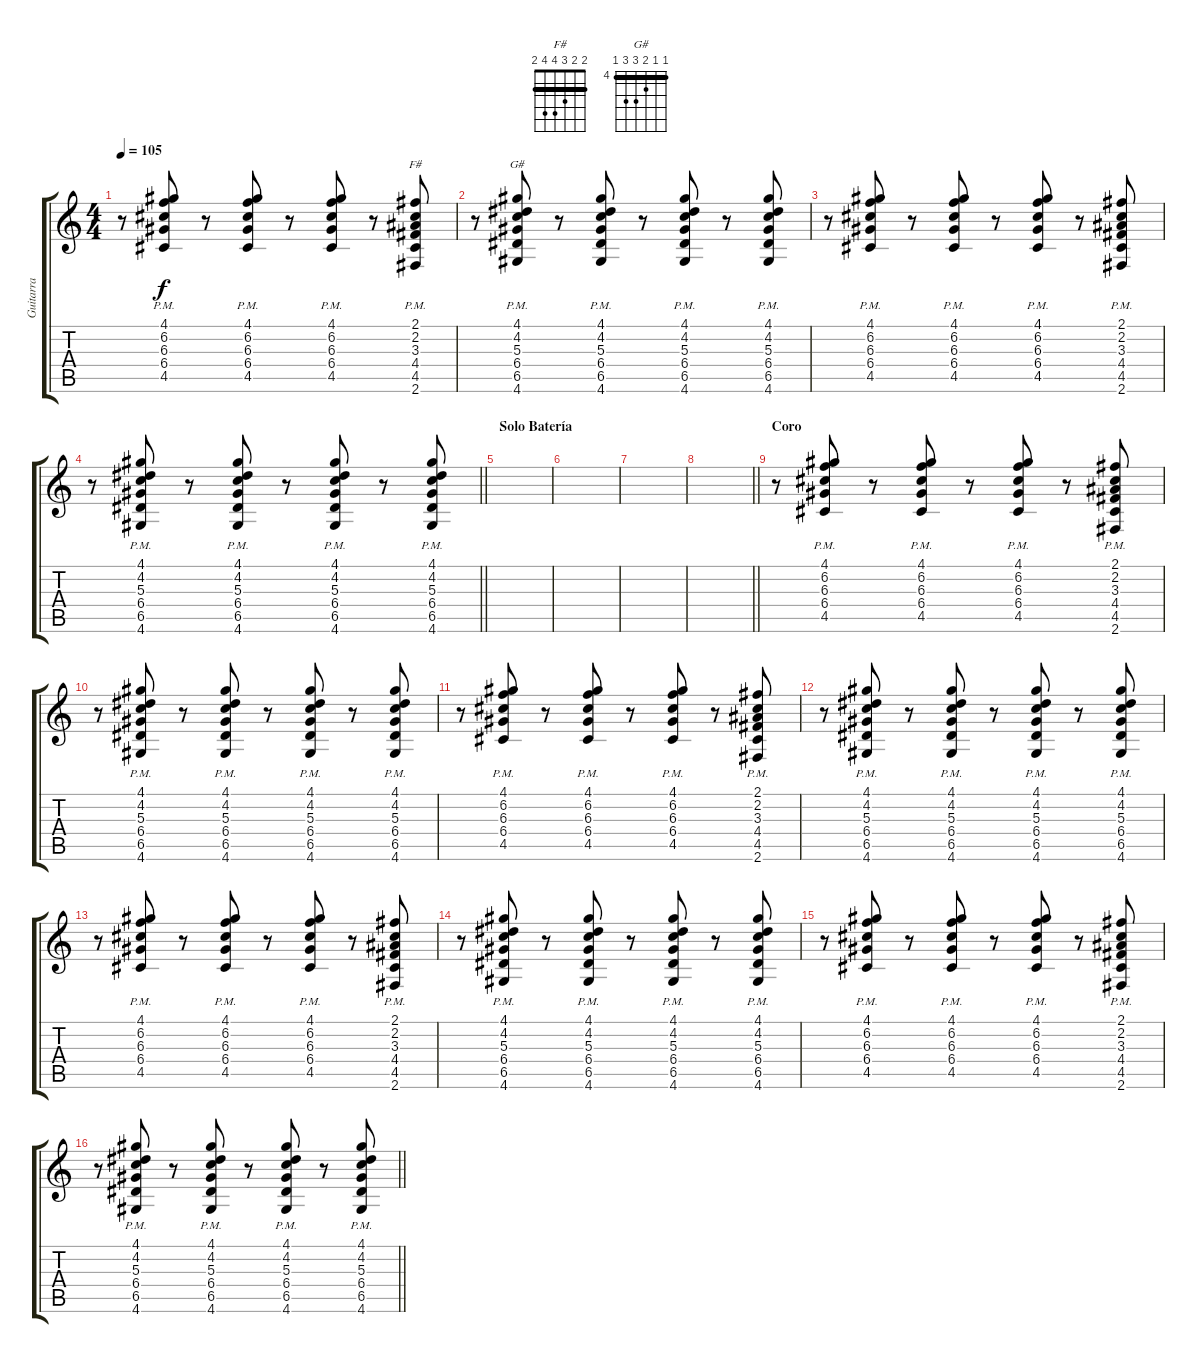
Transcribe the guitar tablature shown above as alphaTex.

\track ("Guitarra" "Guitarra") {instrument electricguitarclean}
\staff {score tabs}
\tuning (E4 B3 G3 D3 A2 E2) {hide}
\chord ("F#" 2 2 3 4 4 2) {barre 2}
\chord ("G#" 4 4 5 6 6 4) {firstfret 4 barre 4}
\ts (4 4)
\tempo 105
\clef g2
\ks c
r.8{dy f} (4.1 6.2{pm} 6.3 6.4 4.5).8 r.8 (4.1 6.2 6.3 6.4 4.5{pm}).8 r.8 (4.1 6.2 6.3 6.4 4.5{pm}).8 r.8 (2.1 2.2{pm} 3.3 4.4 4.5 2.6).8{ch "F#"} |
r.8 (4.1{pm} 4.2 5.3 6.4 6.5 4.6).8{ch "G#"} r.8 (4.1 4.2 5.3 6.4 6.5{pm} 4.6).8 r.8 (4.1 4.2 5.3 6.4 6.5{pm} 4.6).8 r.8 (4.1{pm} 4.2 5.3 6.4 6.5 4.6).8 |
r.8 (4.1 6.2{pm} 6.3 6.4 4.5).8 r.8 (4.1 6.2 6.3 6.4 4.5{pm}).8 r.8 (4.1 6.2 6.3 6.4 4.5{pm}).8 r.8 (2.1 2.2{pm} 3.3 4.4 4.5 2.6).8 |
\barLineRight lightlight
r.8 (4.1{pm} 4.2 5.3 6.4 6.5 4.6).8 r.8 (4.1 4.2 5.3 6.4 6.5{pm} 4.6).8 r.8 (4.1 4.2 5.3 6.4 6.5{pm} 4.6).8 r.8 (4.1{pm} 4.2 5.3 6.4 6.5 4.6).8 |
\section ("" "Solo Batería")
|
|
|
\barLineRight lightlight
|
\section ("" "Coro")
r.8 (4.1 6.2{pm} 6.3 6.4 4.5).8 r.8 (4.1 6.2 6.3 6.4 4.5{pm}).8 r.8 (4.1 6.2 6.3 6.4 4.5{pm}).8 r.8 (2.1 2.2{pm} 3.3 4.4 4.5 2.6).8 |
r.8 (4.1{pm} 4.2 5.3 6.4 6.5 4.6).8 r.8 (4.1 4.2 5.3 6.4 6.5{pm} 4.6).8 r.8 (4.1 4.2 5.3 6.4 6.5{pm} 4.6).8 r.8 (4.1{pm} 4.2 5.3 6.4 6.5 4.6).8 |
r.8 (4.1 6.2{pm} 6.3 6.4 4.5).8 r.8 (4.1 6.2 6.3 6.4 4.5{pm}).8 r.8 (4.1 6.2 6.3 6.4 4.5{pm}).8 r.8 (2.1 2.2{pm} 3.3 4.4 4.5 2.6).8 |
r.8 (4.1{pm} 4.2 5.3 6.4 6.5 4.6).8 r.8 (4.1 4.2 5.3 6.4 6.5{pm} 4.6).8 r.8 (4.1 4.2 5.3 6.4 6.5{pm} 4.6).8 r.8 (4.1{pm} 4.2 5.3 6.4 6.5 4.6).8 |
r.8 (4.1 6.2{pm} 6.3 6.4 4.5).8 r.8 (4.1 6.2 6.3 6.4 4.5{pm}).8 r.8 (4.1 6.2 6.3 6.4 4.5{pm}).8 r.8 (2.1 2.2{pm} 3.3 4.4 4.5 2.6).8 |
r.8 (4.1{pm} 4.2 5.3 6.4 6.5 4.6).8 r.8 (4.1 4.2 5.3 6.4 6.5{pm} 4.6).8 r.8 (4.1 4.2 5.3 6.4 6.5{pm} 4.6).8 r.8 (4.1{pm} 4.2 5.3 6.4 6.5 4.6).8 |
r.8 (4.1 6.2{pm} 6.3 6.4 4.5).8 r.8 (4.1 6.2 6.3 6.4 4.5{pm}).8 r.8 (4.1 6.2 6.3 6.4 4.5{pm}).8 r.8 (2.1 2.2{pm} 3.3 4.4 4.5 2.6).8 |
\barLineRight lightlight
r.8 (4.1{pm} 4.2 5.3 6.4 6.5 4.6).8 r.8 (4.1 4.2 5.3 6.4 6.5{pm} 4.6).8 r.8 (4.1 4.2 5.3 6.4 6.5{pm} 4.6).8 r.8 (4.1{pm} 4.2 5.3 6.4 6.5 4.6).8
